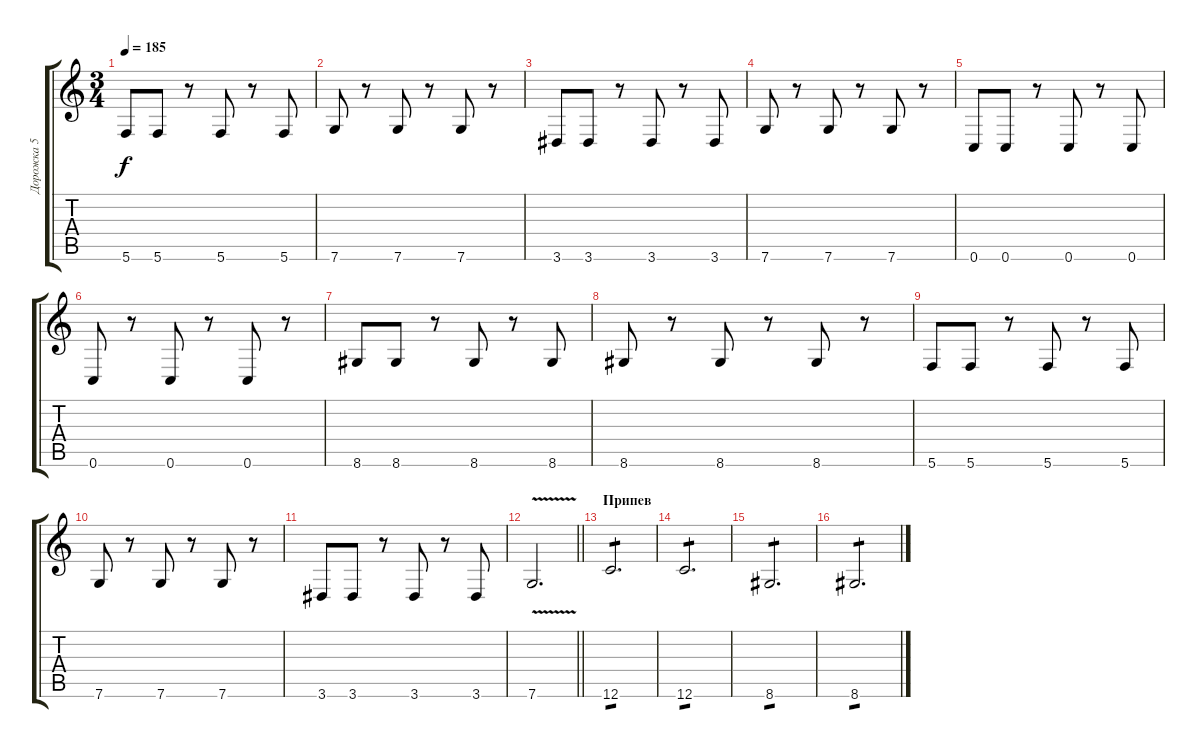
\track ("Дорожка 5" "Дорожка 5") {instrument electricbassfinger}
\staff {score tabs}
\tuning (D4 A3 F3 C3 G2 C2) {hide}
\ts (3 4)
\tempo 185
\clef g2
\ks c
5.6.8{dy f} 5.6.8 r.8 5.6.8 r.8 5.6.8 |
7.6.8 r.8 7.6.8 r.8 7.6.8 r.8 |
3.6.8 3.6.8 r.8 3.6.8 r.8 3.6.8 |
7.6.8 r.8 7.6.8 r.8 7.6.8 r.8 |
0.6.8 0.6.8 r.8 0.6.8 r.8 0.6.8 |
0.6.8 r.8 0.6.8 r.8 0.6.8 r.8 |
8.6.8 8.6.8 r.8 8.6.8 r.8 8.6.8 |
8.6.8 r.8 8.6.8 r.8 8.6.8 r.8 |
5.6.8 5.6.8 r.8 5.6.8 r.8 5.6.8 |
7.6.8 r.8 7.6.8 r.8 7.6.8 r.8 |
3.6.8 3.6.8 r.8 3.6.8 r.8 3.6.8 |
\barLineRight lightlight
7.6{v}.2{d} |
\section ("" "Припев")
12.6.2{d tp 1} |
12.6.2{d tp 1} |
8.6.2{d tp 1} |
8.6.2{d tp 1}
